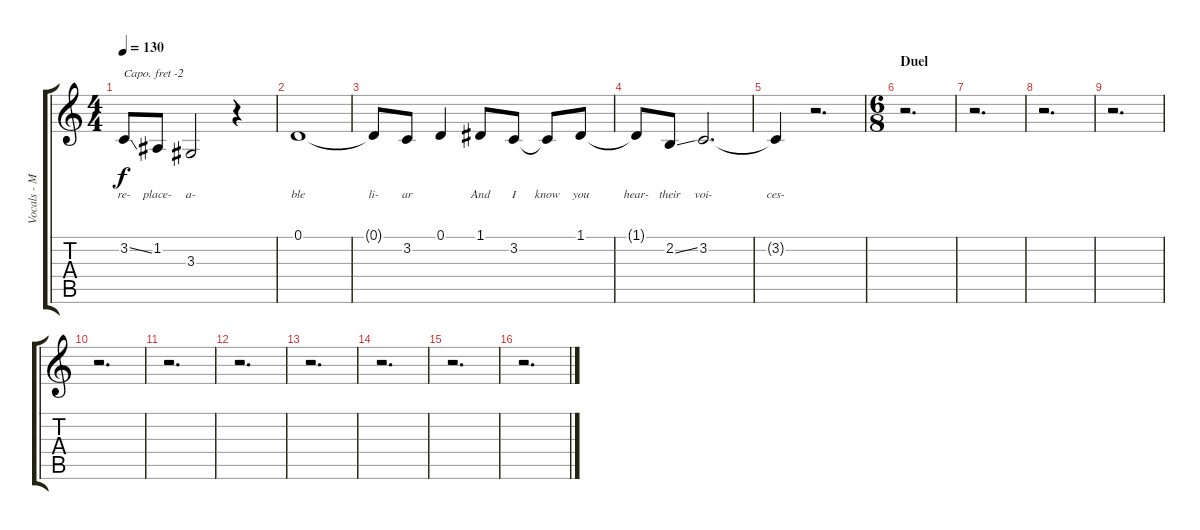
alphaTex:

\track ("Vocals - M. Shadows" "Vocals - M") {instrument clarinet}
\staff {score tabs}
\capo -2
\tuning (E4 B3 G3 D3 A2 D2) {hide}
\ts (4 4)
\tempo 130
\clef g2
\ks c
3.2{ss}.8{lyrics (0 "re-") lyrics (1 "") lyrics (2 "") lyrics (3 "") lyrics (4 "") dy f} 1.2.8{lyrics (0 "place-") lyrics (1 "") lyrics (2 "") lyrics (3 "") lyrics (4 "")} 3.3.2{lyrics (0 "a-") lyrics (1 "") lyrics (2 "") lyrics (3 "") lyrics (4 "")} r.4 |
0.1.1{lyrics (0 "ble") lyrics (1 "") lyrics (2 "") lyrics (3 "") lyrics (4 "")} |
0.1{t}.8{lyrics (0 "li-") lyrics (1 "") lyrics (2 "") lyrics (3 "") lyrics (4 "")} 3.2.8{lyrics (0 "ar") lyrics (1 "") lyrics (2 "") lyrics (3 "") lyrics (4 "")} 0.1.4{lyrics (0 "") lyrics (1 "") lyrics (2 "") lyrics (3 "") lyrics (4 "")} 1.1.8{lyrics (0 "And") lyrics (1 "") lyrics (2 "") lyrics (3 "") lyrics (4 "")} 3.2.8{lyrics (0 "I") lyrics (1 "") lyrics (2 "") lyrics (3 "") lyrics (4 "")} 3.2{t}.8{lyrics (0 "know") lyrics (1 "") lyrics (2 "") lyrics (3 "") lyrics (4 "")} 1.1.8{lyrics (0 "you") lyrics (1 "") lyrics (2 "") lyrics (3 "") lyrics (4 "")} |
1.1{t}.8{lyrics (0 "hear-") lyrics (1 "") lyrics (2 "") lyrics (3 "") lyrics (4 "")} 2.2{ss}.8{lyrics (0 "their") lyrics (1 "") lyrics (2 "") lyrics (3 "") lyrics (4 "")} 3.2.2{d lyrics (0 "voi-") lyrics (1 "") lyrics (2 "") lyrics (3 "") lyrics (4 "")} |
3.2{t}.4{lyrics (0 "ces-") lyrics (1 "") lyrics (2 "") lyrics (3 "") lyrics (4 "")} r.2{d} |
\ts (6 8)
\section ("" "Duel")
r.2{d} |
r.2{d} |
r.2{d} |
r.2{d} |
r.2{d} |
r.2{d} |
r.2{d} |
r.2{d} |
r.2{d} |
r.2{d} |
r.2{d}
